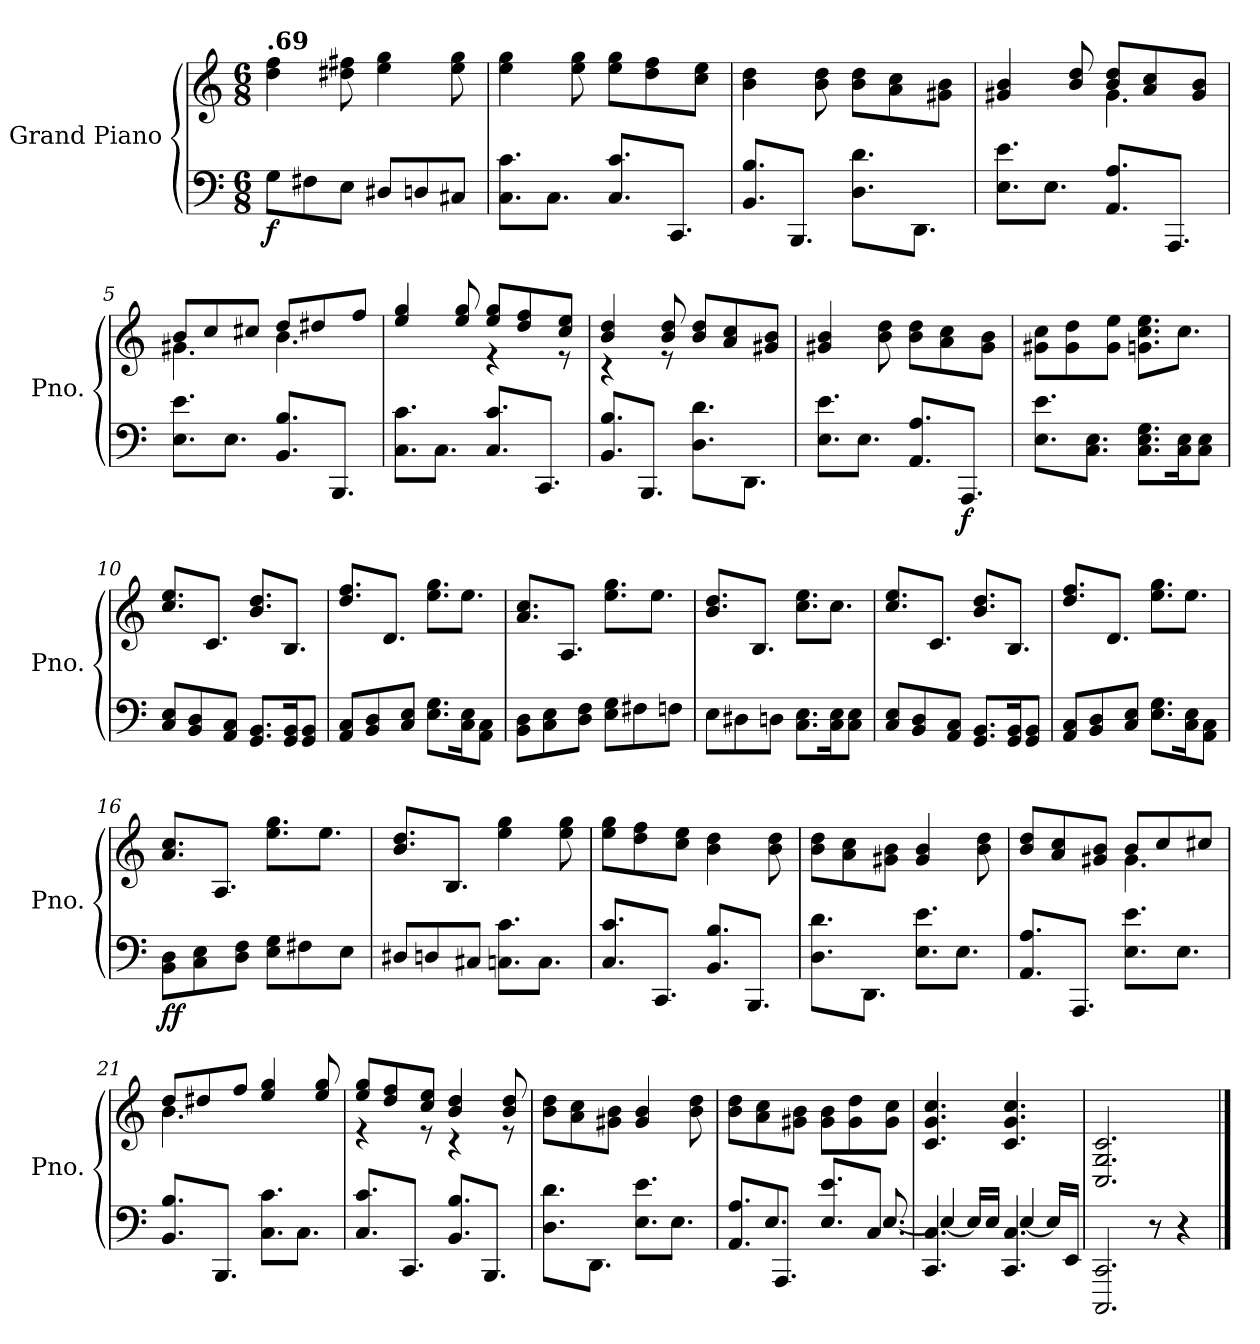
**kern	**kern	**dynam
*part1	*part1	*part1
*staff2	*staff1	*staff1/2
*I"Grand Piano	*	*
*I'Pno.	*	*
*clefF4	*clefG2	*
*k[]	*k[]	*
*M6/8	*M6/8	*
*MM120	*MM120	*
=1	=1	=1
!	!LO:TX:a:B:t=.69	!
!	!	!LO:DY:b=2
8G\L	4dd\ 4ff\	f
8F#X\	.	.
8E\J	8dd#X\ 8ff#X\	.
8D#X/L	4ee\ 4gg\	.
8Dn/	.	.
8C#X/J	8ee\ 8gg\	.
=2	=2	=2
8.C\ 8.c\L	4ee\ 4gg\	.
8.C\J	.	.
.	8ee\ 8gg\	.
8.C/ 8.c/L	8ee\ 8gg\L	.
.	8dd\ 8ff\	.
8.CC/J	.	.
.	8cc\ 8ee\J	.
=3	=3	=3
8.BB/ 8.B/L	4b\ 4dd\	.
8.BBB/J	.	.
.	8b\ 8dd\	.
8.D\ 8.d\L	8b\ 8dd\L	.
.	8a\ 8cc\	.
8.DD\J	.	.
.	8g#X\ 8b\J	.
=4	=4	=4
*	*^	*
8.E\ 8.e\L	4g#X/ 4b/	4.ryy	.
8.E\J	.	.	.
.	8b/ 8dd/	.	.
8.AA/ 8.A/L	8b/ 8dd/L	4.g#\	.
.	8a/ 8cc/	.	.
8.AAA/J	.	.	.
.	8g#/ 8b/J	.	.
=5	=5	=5	=5
8.E\ 8.e\L	8b/L	4.g#X\	.
.	8cc/	.	.
8.E\J	.	.	.
.	8cc#X/J	.	.
8.BB/ 8.B/L	8dd/L	4.b\	.
.	8dd#X/	.	.
8.BBB/J	.	.	.
.	8ff/J	.	.
!!LO:LB:g=z	!!
=6	=6	=6	=6
8.C\ 8.c\L	4ee/ 4gg/	4.ryy	.
8.C\J	.	.	.
.	8ee/ 8gg/	.	.
8.C/ 8.c/L	8ee/ 8gg/L	4r	.
.	8dd/ 8ff/	.	.
8.CC/J	.	.	.
.	8cc/ 8ee/J	8r	.
=7	=7	=7	=7
8.BB/ 8.B/L	4b/ 4dd/	4r	.
8.BBB/J	.	.	.
.	8b/ 8dd/	8r	.
8.D\ 8.d\L	8b/ 8dd/L	4.ryy	.
.	8a/ 8cc/	.	.
8.DD\J	.	.	.
.	8g#X/ 8b/J	.	.
*	*v	*v	*
=8	=8	=8
8.E\ 8.e\L	4g#X/ 4b/	.
8.E\J	.	.
.	8b\ 8dd\	.
8.AA/ 8.A/L	8b\ 8dd\L	.
.	8a\ 8cc\	.
!	!	!LO:DY:b=2
8.AAA/J	.	f
.	8g#\ 8b\J	.
=9	=9	=9
8.E\ 8.e\L	8g#X\ 8cc\L	.
.	8g#\ 8dd\	.
8.C\ 8.E\J	.	.
.	8g#\ 8ee\J	.
8.C\ 8.E\ 8.G\L	8.gn\ 8.cc\ 8.ee\L	.
16C\ 16E\K	8.cc\J	.
8C\ 8E\J	.	.
=10	=10	=10
8C/ 8E/L	8.cc/ 8.ee/L	.
8BB/ 8D/	.	.
.	8.c/J	.
8AA/ 8C/J	.	.
8.GG/ 8.BB/L	8.b/ 8.dd/L	.
16GG/ 16BB/K	8.B/J	.
8GG/ 8BB/J	.	.
=11	=11	=11
8AA/ 8C/L	8.dd/ 8.ff/L	.
8BB/ 8D/	.	.
.	8.d/J	.
8C/ 8E/J	.	.
8.E\ 8.G\L	8.ee\ 8.gg\L	.
16C\ 16E\K	8.ee\J	.
8AA\ 8C\J	.	.
!!LO:LB:g=z
=12	=12	=12
8BB\ 8D\L	8.a/ 8.cc/L	.
8C\ 8E\	.	.
.	8.A/J	.
8D\ 8F\J	.	.
8E\ 8G\L	8.ee\ 8.gg\L	.
8F#X\	.	.
.	8.ee\J	.
8Fn\J	.	.
=13	=13	=13
8E\L	8.b/ 8.dd/L	.
8D#X\	.	.
.	8.B/J	.
8Dn\J	.	.
8.C\ 8.E\L	8.cc\ 8.ee\L	.
16C\ 16E\K	8.cc\J	.
8C\ 8E\J	.	.
=14	=14	=14
8C/ 8E/L	8.cc/ 8.ee/L	.
8BB/ 8D/	.	.
.	8.c/J	.
8AA/ 8C/J	.	.
8.GG/ 8.BB/L	8.b/ 8.dd/L	.
16GG/ 16BB/K	8.B/J	.
8GG/ 8BB/J	.	.
=15	=15	=15
8AA/ 8C/L	8.dd/ 8.ff/L	.
8BB/ 8D/	.	.
.	8.d/J	.
8C/ 8E/J	.	.
8.E\ 8.G\L	8.ee\ 8.gg\L	.
16C\ 16E\K	8.ee\J	.
8AA\ 8C\J	.	.
=16	=16	=16
!	!	!LO:DY:b=2
8BB\ 8D\L	8.a/ 8.cc/L	ff
8C\ 8E\	.	.
.	8.A/J	.
8D\ 8F\J	.	.
8E\ 8G\L	8.ee\ 8.gg\L	.
8F#X\	.	.
.	8.ee\J	.
8E\J	.	.
!!LO:LB:g=z
=17	=17	=17
8D#X/L	8.b/ 8.dd/L	.
8Dn/	.	.
.	8.B/J	.
8C#X/J	.	.
8.Cn\ 8.c\L	4ee\ 4gg\	.
8.C\J	.	.
.	8ee\ 8gg\	.
=18	=18	=18
8.C/ 8.c/L	8ee\ 8gg\L	.
.	8dd\ 8ff\	.
8.CC/J	.	.
.	8cc\ 8ee\J	.
8.BB/ 8.B/L	4b\ 4dd\	.
8.BBB/J	.	.
.	8b\ 8dd\	.
=19	=19	=19
8.D\ 8.d\L	8b\ 8dd\L	.
.	8a\ 8cc\	.
8.DD\J	.	.
.	8g#X\ 8b\J	.
8.E\ 8.e\L	4g#/ 4b/	.
8.E\J	.	.
.	8b\ 8dd\	.
=20	=20	=20
*	*^	*
8.AA/ 8.A/L	8b/ 8dd/L	4.ryy	.
.	8a/ 8cc/	.	.
8.AAA/J	.	.	.
.	8g#X/ 8b/J	.	.
8.E\ 8.e\L	8b/L	4.g#\	.
.	8cc/	.	.
8.E\J	.	.	.
.	8cc#X/J	.	.
=21	=21	=21	=21
8.BB/ 8.B/L	8dd/L	4.b\	.
.	8dd#X/	.	.
8.BBB/J	.	.	.
.	8ff/J	.	.
8.C\ 8.c\L	4ee/ 4gg/	4.ryy	.
8.C\J	.	.	.
.	8ee/ 8gg/	.	.
!!LO:LB:g=z	!!
=22	=22	=22	=22
8.C/ 8.c/L	8ee/ 8gg/L	4r	.
.	8dd/ 8ff/	.	.
8.CC/J	.	.	.
.	8cc/ 8ee/J	8r	.
8.BB/ 8.B/L	4b/ 4dd/	4r	.
8.BBB/J	.	.	.
.	8b/ 8dd/	8r	.
*	*v	*v	*
=23	=23	=23
8.D\ 8.d\L	8b\ 8dd\L	.
.	8a\ 8cc\	.
8.DD\J	.	.
.	8g#X\ 8b\J	.
8.E\ 8.e\L	4g#/ 4b/	.
8.E\J	.	.
.	8b\ 8dd\	.
=24	=24	=24
*^	*	*
8.AA/ 8.A/L	8.ryy	8b\ 8dd\L	.
.	.	8a\ 8cc\	.
8.AAA/J	4.E/	.	.
.	.	8g#X\ 8b\J	.
8.E/ 8.e/L	.	8g#\ 8b\L	.
.	.	8g#\ 8dd\	.
8.C/J	[8.E/	.	.
.	.	8g#\ 8cc\J	.
=25	=25	=25	=25
4.CC/ 4.C/	4E/_	4.c/ 4.g/ 4.cc/	.
.	16E/LL]	.	.
.	16E/JJ	.	.
4.CC/ 4.C/	[4E/	4.c/ 4.g/ 4.cc/	.
.	16E/LL]	.	.
.	16EE/JJ	.	.
=26	=26	=26	=26
*	*^	*	*
2.CCC/ 2.CC/	4.ryy	4.ryy	2.C/ 2.G/ 2.c/	.
.	8r	8r	.	.
.	4r	4r	.	.
*v	*v	*v	*	*
==	==	==
*-	*-	*-
